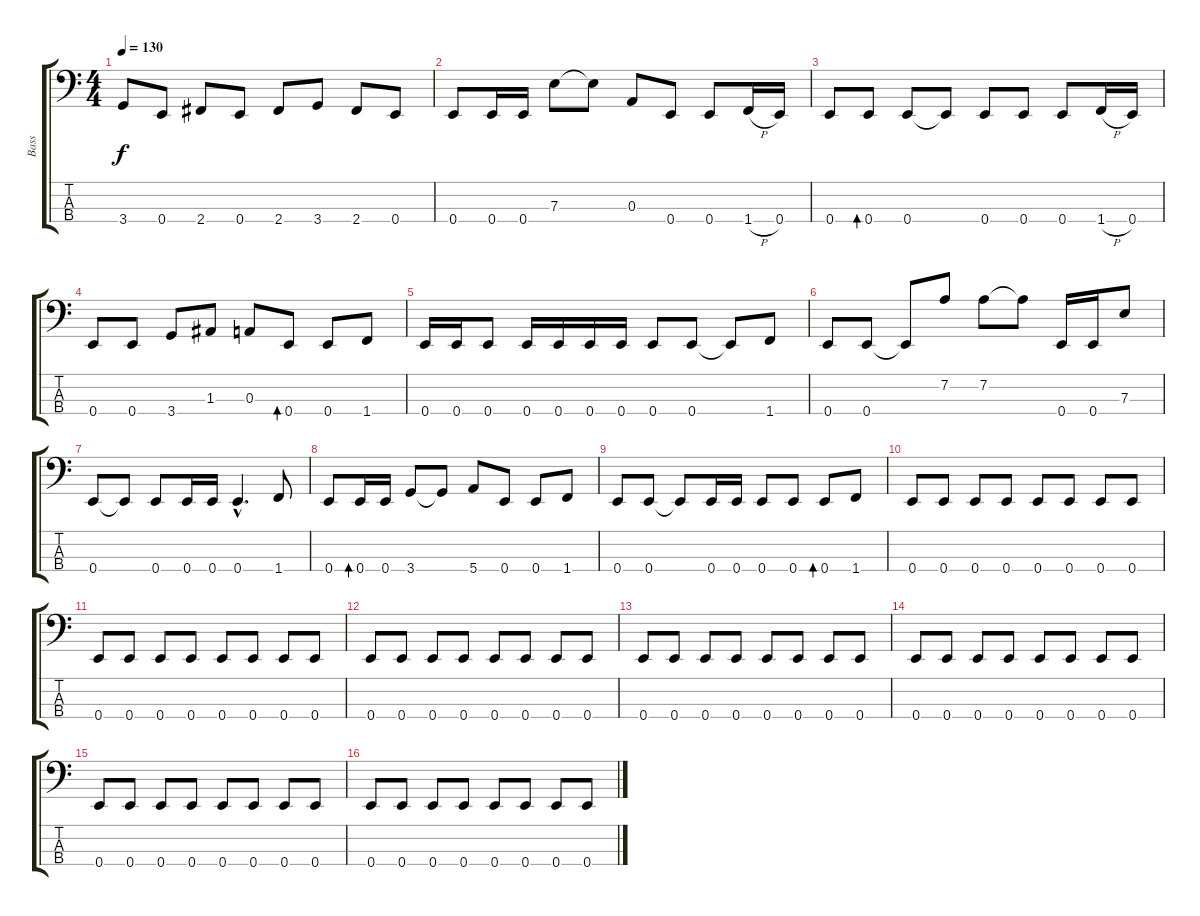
\track ("Bass" "Bass") {instrument electricbasspick}
\staff {score tabs}
\tuning (G2 D2 A1 E1) {hide}
\ts (4 4)
\tempo 130
\clef f4
\ks c
3.4{t}.8{dy f} 0.4.8 2.4.8 0.4.8 2.4.8 3.4.8 2.4.8 0.4.8 |
0.4.8 0.4.16 0.4.16 7.3.8 7.3{t}.8 0.3.8 0.4.8 0.4.8 1.4{h}.16 0.4.16 |
0.4.8 0.4.8{bd 240} 0.4.8 0.4{t}.8 0.4.8 0.4.8 0.4.8 1.4{h}.16 0.4.16 |
0.4.8 0.4.8 3.4.8 1.3.8 0.3.8 0.4.8{bd 240} 0.4.8 1.4.8 |
0.4.16 0.4.16 0.4.8 0.4.16 0.4.16 0.4.16 0.4.16 0.4.8 0.4.8 0.4{t}.8 1.4.8 |
0.4.8 0.4.8 0.4{t}.8 7.2.8 7.2.8 7.2{t}.8 0.4.16 0.4.16 7.3.8 |
0.4.8 0.4{t}.8 0.4.8 0.4.16 0.4.16 0.4{hac}.4{d} 1.4.8 |
0.4.8 0.4.16{bd 240} 0.4.16 3.4.8 3.4{t}.8 5.4.8 0.4.8 0.4.8 1.4.8 |
0.4.8 0.4.8 0.4{t}.8 0.4.16 0.4.16 0.4.8 0.4.8 0.4.8{bd 240} 1.4.8 |
0.4.8 0.4.8 0.4.8 0.4.8 0.4.8 0.4.8 0.4.8 0.4.8 |
0.4.8 0.4.8 0.4.8 0.4.8 0.4.8 0.4.8 0.4.8 0.4.8 |
0.4.8 0.4.8 0.4.8 0.4.8 0.4.8 0.4.8 0.4.8 0.4.8 |
0.4.8 0.4.8 0.4.8 0.4.8 0.4.8 0.4.8 0.4.8 0.4.8 |
0.4.8 0.4.8 0.4.8 0.4.8 0.4.8 0.4.8 0.4.8 0.4.8 |
0.4.8 0.4.8 0.4.8 0.4.8 0.4.8 0.4.8 0.4.8 0.4.8 |
0.4.8 0.4.8 0.4.8 0.4.8 0.4.8 0.4.8 0.4.8 0.4.8
